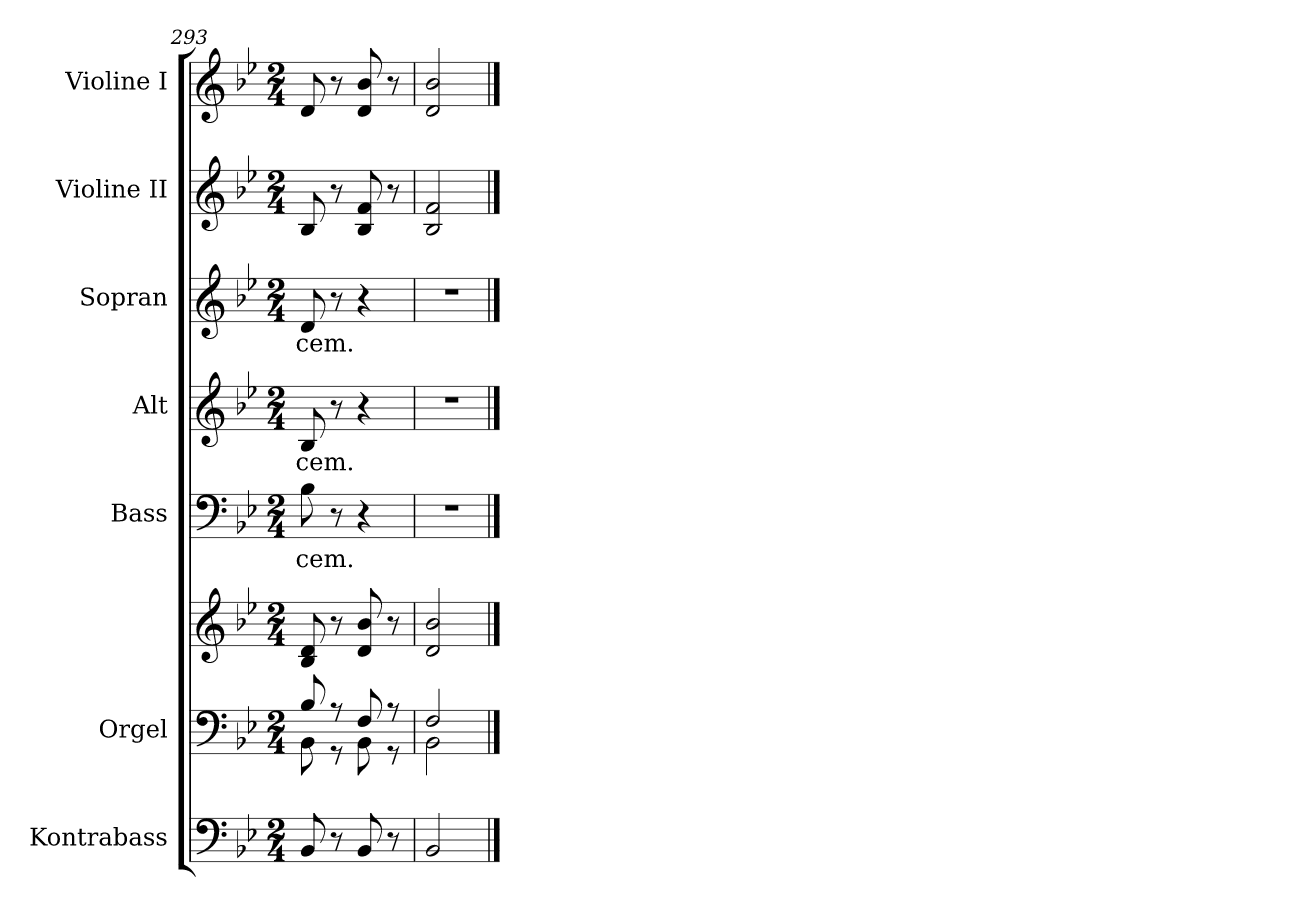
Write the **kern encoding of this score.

**kern	**kern	**kern	**kern	**text	**kern	**text	**kern	**text	**kern	**kern
*part7	*part6	*part6	*part5	*part5	*part4	*part4	*part3	*part3	*part2	*part1
*staff8	*staff7	*staff6	*staff5	*staff5	*staff4	*staff4	*staff3	*staff3	*staff2	*staff1
*I"Kontrabass	*I"Orgel	*	*I"Bass	*	*I"Alt	*	*I"Sopran	*	*I"Violine II	*I"Violine I
*I'Kb.	*I'Org.	*	*I'B	*	*I'A	*	*I'S	*	*I'Vl. II	*I'Vl. I
*clefF4	*clefF4	*clefG2	*clefF4	*	*clefG2	*	*clefG2	*	*clefG2	*clefG2
*ITrd7c12	*	*	*	*	*	*	*	*	*	*
*k[b-e-]	*k[b-e-]	*k[b-e-]	*k[b-e-]	*	*k[b-e-]	*	*k[b-e-]	*	*k[b-e-]	*k[b-e-]
*B-:	*B-:	*B-:	*B-:	*	*B-:	*	*B-:	*	*B-:	*B-:
*M2/4	*M2/4	*M2/4	*M2/4	*	*M2/4	*	*M2/4	*	*M2/4	*M2/4
=293	=293	=293	=293	=293	=293	=293	=293	=293	=293	=293
*	*^	*	*	*	*	*	*	*	*	*
!	!	!	!	!	!LO:LY:b	!	!LO:LY:b	!	!LO:LY:b	!	!
8BBB-/	8B-/	8BB-\	8B-/ 8d/	8B-\	-cem.	8B-/	-cem.	8d/	-cem.	8B-/	8d/
8r	8r	8r	8r	8r	.	8r	.	8r	.	8r	8r
8BBB-/	8F/	8BB-\	8d/ 8b-/	4r	.	4r	.	4r	.	8B-/ 8f/	8d/ 8b-/
8r	8r	8r	8r	.	.	.	.	.	.	8r	8r
=294	=294	=294	=294	=294	=294	=294	=294	=294	=294	=294	=294
2BBB-/	2F/	2BB-\	2d/ 2b-/	2r	.	2r	.	2r	.	2B-/ 2f/	2d/ 2b-/
*	*v	*v	*	*	*	*	*	*	*	*	*
==	==	==	==	==	==	==	==	==	==	==
*-	*-	*-	*-	*-	*-	*-	*-	*-	*-	*-
